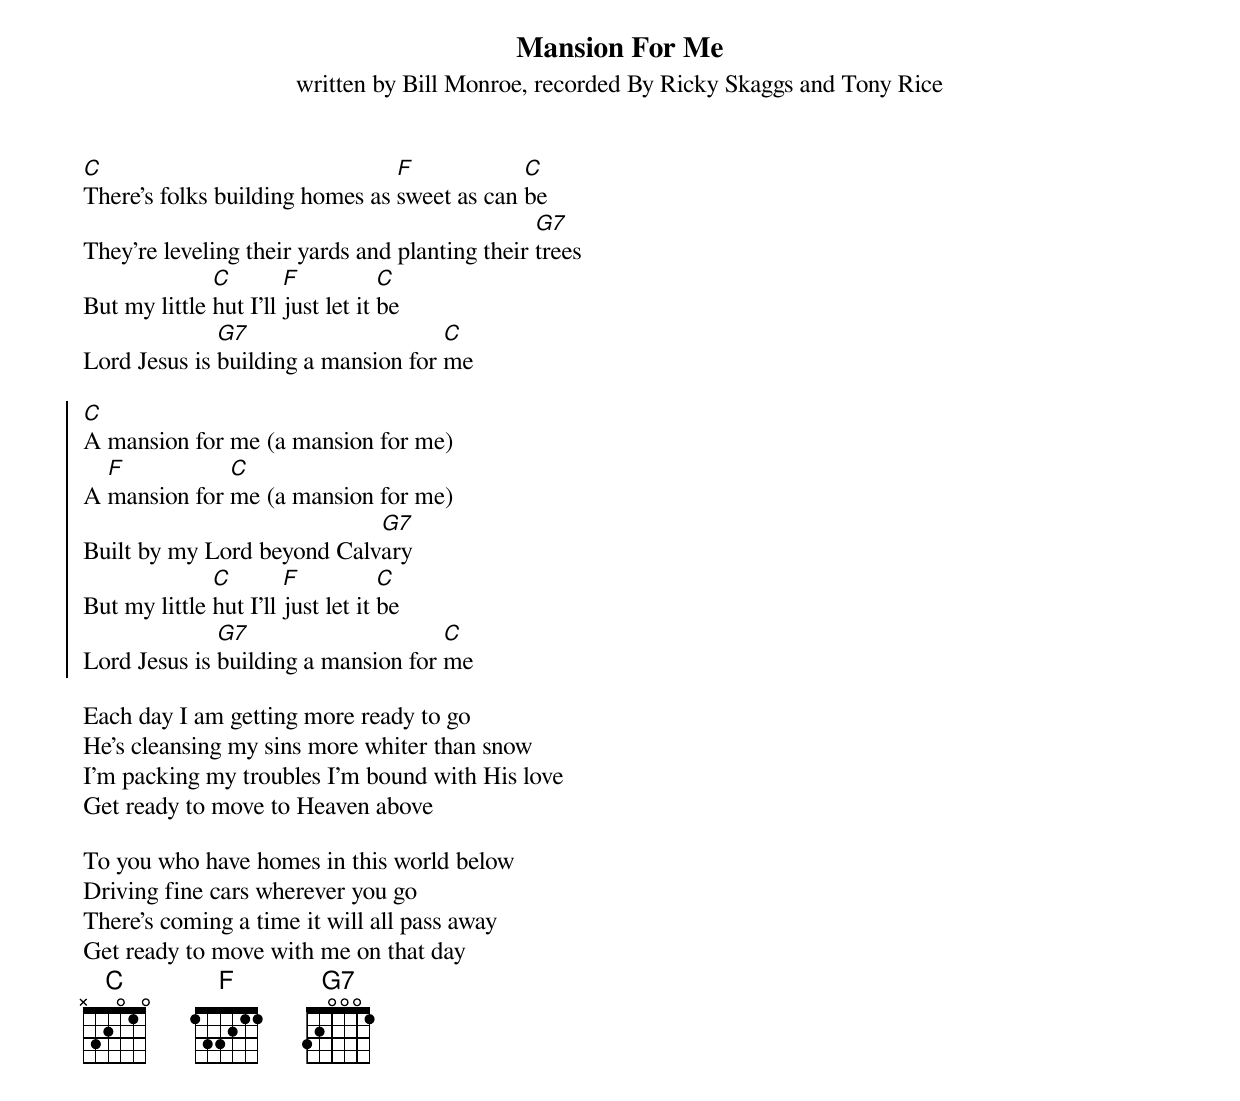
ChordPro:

{title: Mansion For Me}
{subtitle: written by Bill Monroe, recorded By Ricky Skaggs and Tony Rice}

[C]There's folks building homes as [F]sweet as can [C]be
They're leveling their yards and planting their [G7]trees
But my little [C]hut I'll [F]just let it [C]be
Lord Jesus is [G7]building a mansion for [C]me

{start_of_chorus}
[C]A mansion for me (a mansion for me)
A [F]mansion for [C]me (a mansion for me)
Built by my Lord beyond Calv[G7]ary
But my little [C]hut I'll [F]just let it [C]be
Lord Jesus is [G7]building a mansion for [C]me
{end_of_chorus}

Each day I am getting more ready to go
He's cleansing my sins more whiter than snow
I'm packing my troubles I'm bound with His love
Get ready to move to Heaven above

To you who have homes in this world below
Driving fine cars wherever you go
There's coming a time it will all pass away
Get ready to move with me on that day
